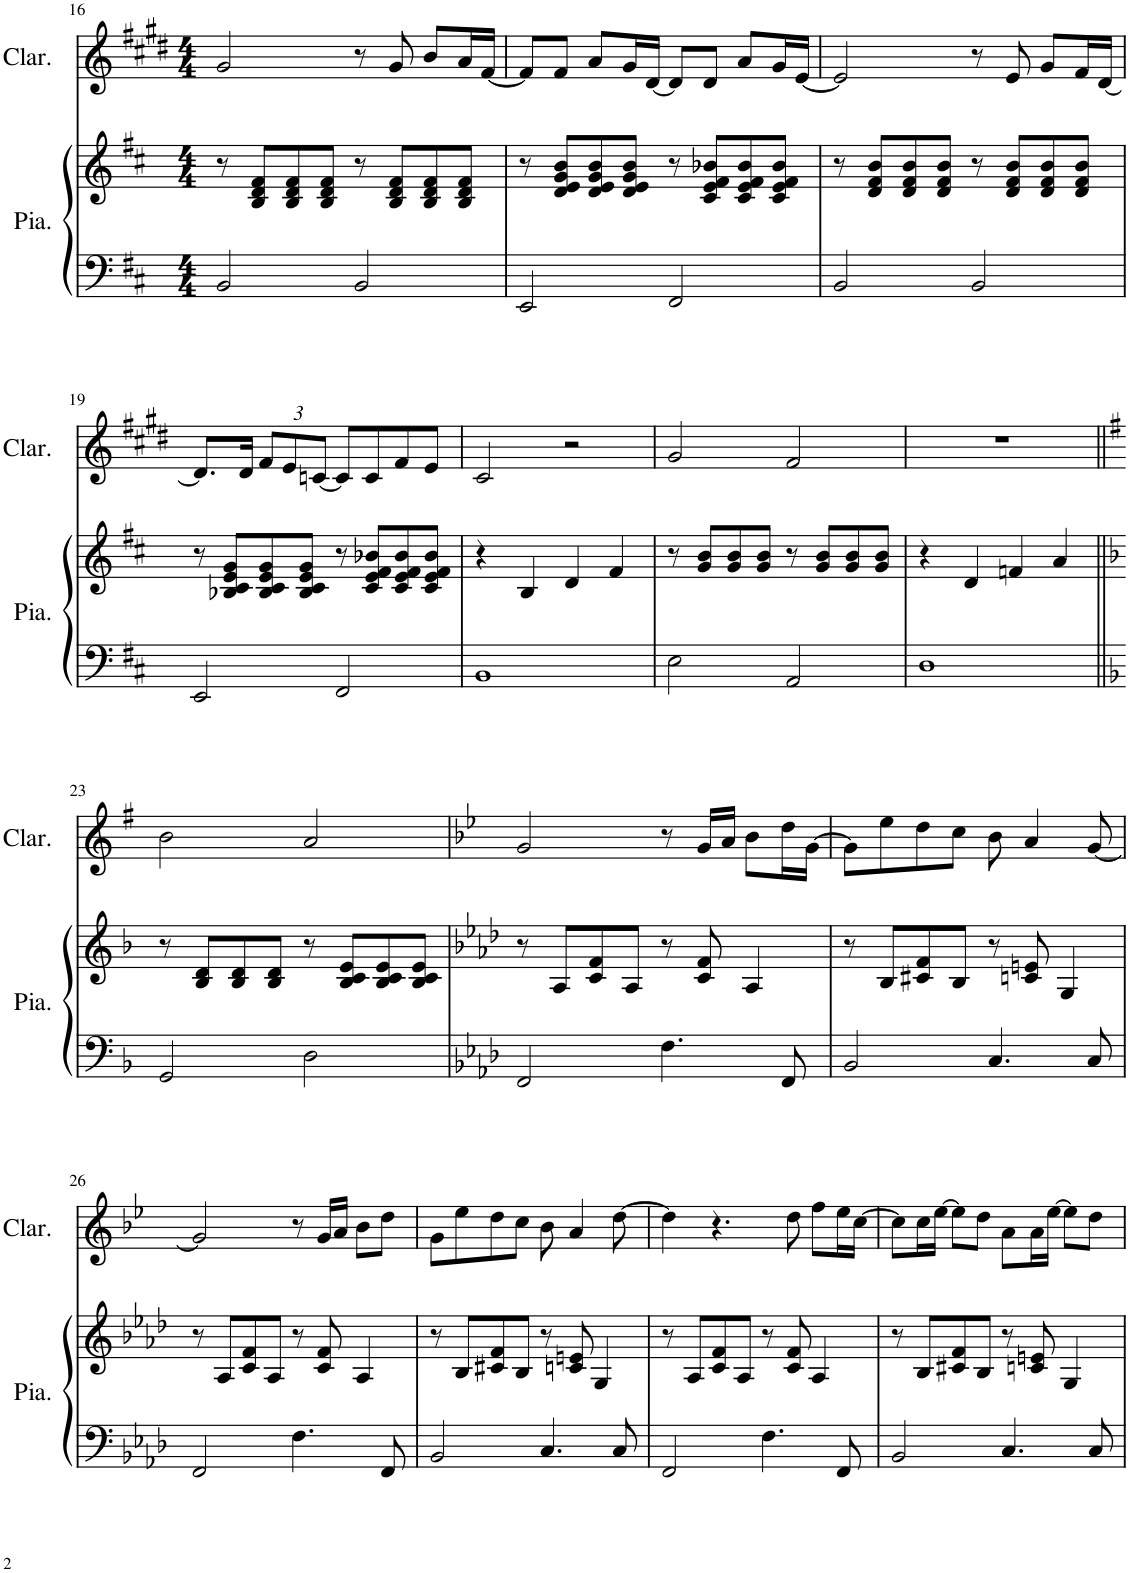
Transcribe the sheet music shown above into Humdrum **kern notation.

**kern	**kern	**kern
*part2	*part2	*part1
*staff3	*staff2	*staff1
*I"Piano	*	*I"Clarinette
*I'Pia.	*	*I'Clar.
!!LO:PB:g=z
*clefF4	*clefG2	*clefG2
*	*	*Trd1c2
*k[f#c#]	*k[f#c#]	*k[f#c#g#d#]
*M4/4	*M4/4	*M4/4
=16	=16	=16
2BB/	8r	2g#/
.	8B/ 8d/ 8f#/L	.
.	8B/ 8d/ 8f#/	.
.	8B/ 8d/ 8f#/J	.
2BB/	8r	8r
.	8B/ 8d/ 8f#/L	8g#/
.	8B/ 8d/ 8f#/	8b/L
.	8B/ 8d/ 8f#/J	16a/L
.	.	[16f#/JJ
=17	=17	=17
2EE/	8r	8f#/L]
.	8d/ 8e/ 8g/ 8b/L	8f#/J
.	8d/ 8e/ 8g/ 8b/	8a/L
.	8d/ 8e/ 8g/ 8b/J	16g#/L
.	.	[16d#/JJ
2FF#/	8r	8d#/L]
.	8c#/ 8e/ 8f#/ 8b-X/L	8d#/J
.	8c#/ 8e/ 8f#/ 8b-/	8a/L
.	8c#/ 8e/ 8f#/ 8b-/J	16g#/L
.	.	[16e/JJ
=18	=18	=18
2BB/	8r	2e/]
.	8d/ 8f#/ 8b/L	.
.	8d/ 8f#/ 8b/	.
.	8d/ 8f#/ 8b/J	.
2BB/	8r	8r
.	8d/ 8f#/ 8b/L	8e/
.	8d/ 8f#/ 8b/	8g#/L
.	8d/ 8f#/ 8b/J	16f#/L
.	.	[16d#/JJ
!!LO:LB:g=z
=19	=19	=19
2EE/	8r	8.d#/L]
.	8B-X/ 8c#/ 8e/ 8g/L	.
.	.	16d#/Jk
*	*	*Xbrackettup
.	8B-/ 8c#/ 8e/ 8g/	12f#/L
.	.	12e/
.	8B-/ 8c#/ 8e/ 8g/J	.
.	.	[12cn/J
2FF#/	8r	8c/L]
.	8c#/ 8e/ 8f#/ 8b-X/L	8c/
.	8c#/ 8e/ 8f#/ 8b-/	8f#/
.	8c#/ 8e/ 8f#/ 8b-/J	8e/J
=20	=20	=20
1BB	4r	2c#/
.	4B/	.
.	4d/	2r
.	4f#/	.
=21	=21	=21
2E\	8r	2g#/
.	8g/ 8b/L	.
.	8g/ 8b/	.
.	8g/ 8b/J	.
2AA/	8r	2f#/
.	8g/ 8b/L	.
.	8g/ 8b/	.
.	8g/ 8b/J	.
=22	=22	=22
1D	4r	1r
.	4d/	.
.	4fn/	.
.	4a/	.
!!LO:LB:g=z
=23||	=23||	=23||
*k[b-]	*k[b-]	*k[f#]
2GG/	8r	2b\
.	8B-/ 8d/L	.
.	8B-/ 8d/	.
.	8B-/ 8d/J	.
2D\	8r	2a/
.	8B-/ 8c/ 8e/L	.
.	8B-/ 8c/ 8e/	.
.	8B-/ 8c/ 8e/J	.
=24	=24	=24
*k[b-e-a-d-]	*k[b-e-a-d-]	*k[b-e-]
2FF/	8r	2g/
.	8A-/L	.
.	8c/ 8f/	.
.	8A-/J	.
4.F\	8r	8r
.	8c/ 8f/	16g/LL
.	.	16a/JJ
.	4A-/	8b-\L
8FF/	.	16dd\L
.	.	[16g\JJ
=25	=25	=25
2BB-/	8r	8g\L]
.	8B-/L	8ee-\
.	8c#X/ 8f/	8dd\
.	8B-/J	8cc\J
4.C/	8r	8b-\
.	8cn/ 8en/	4a/
.	4G/	.
8C/	.	[8g/
!!LO:LB:g=z
=26	=26	=26
2FF/	8r	2g/]
.	8A-/L	.
.	8c/ 8f/	.
.	8A-/J	.
4.F\	8r	8r
.	8c/ 8f/	16g/LL
.	.	16a/JJ
.	4A-/	8b-\L
8FF/	.	8dd\J
=27	=27	=27
2BB-/	8r	8g\L
.	8B-/L	8ee-\
.	8c#X/ 8f/	8dd\
.	8B-/J	8cc\J
4.C/	8r	8b-\
.	8cn/ 8en/	4a/
.	4G/	.
8C/	.	[8dd\
=28	=28	=28
2FF/	8r	4dd\]
.	8A-/L	.
.	8c/ 8f/	4.r
.	8A-/J	.
4.F\	8r	.
.	8c/ 8f/	8dd\
.	4A-/	8ff\L
8FF/	.	16ee-\L
.	.	[16cc\JJ
=29	=29	=29
2BB-/	8r	8cc\L]
.	8B-/L	16cc\L
.	.	[16ee-\JJ
.	8c#X/ 8f/	8ee-\L]
.	8B-/J	8dd\J
4.C/	8r	8a\L
.	8cn/ 8en/	16a\L
.	.	[16ee-\JJ
.	4G/	8ee-\L]
8C/	.	8dd\J
=	=	=
*-	*-	*-
